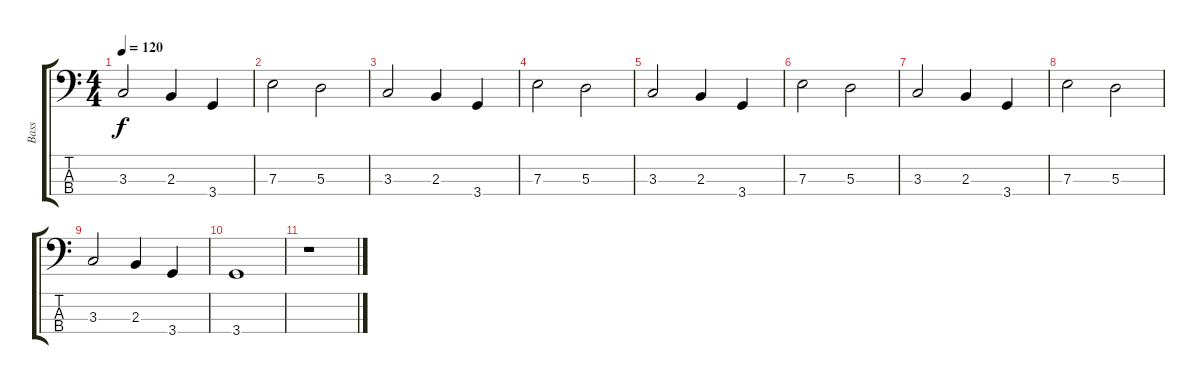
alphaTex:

\track ("Bass" "Bass") {instrument slapbass1}
\staff {score tabs}
\tuning (G2 D2 A1 E1) {hide}
\ts (4 4)
\tempo 120
\clef f4
\ks c
3.3.2{dy f} 2.3.4 3.4.4 |
7.3.2 5.3.2 |
3.3.2 2.3.4 3.4.4 |
7.3.2 5.3.2 |
3.3.2 2.3.4 3.4.4 |
7.3.2 5.3.2 |
3.3.2 2.3.4 3.4.4 |
7.3.2 5.3.2 |
3.3.2 2.3.4 3.4.4 |
3.4.1 |
r.1
